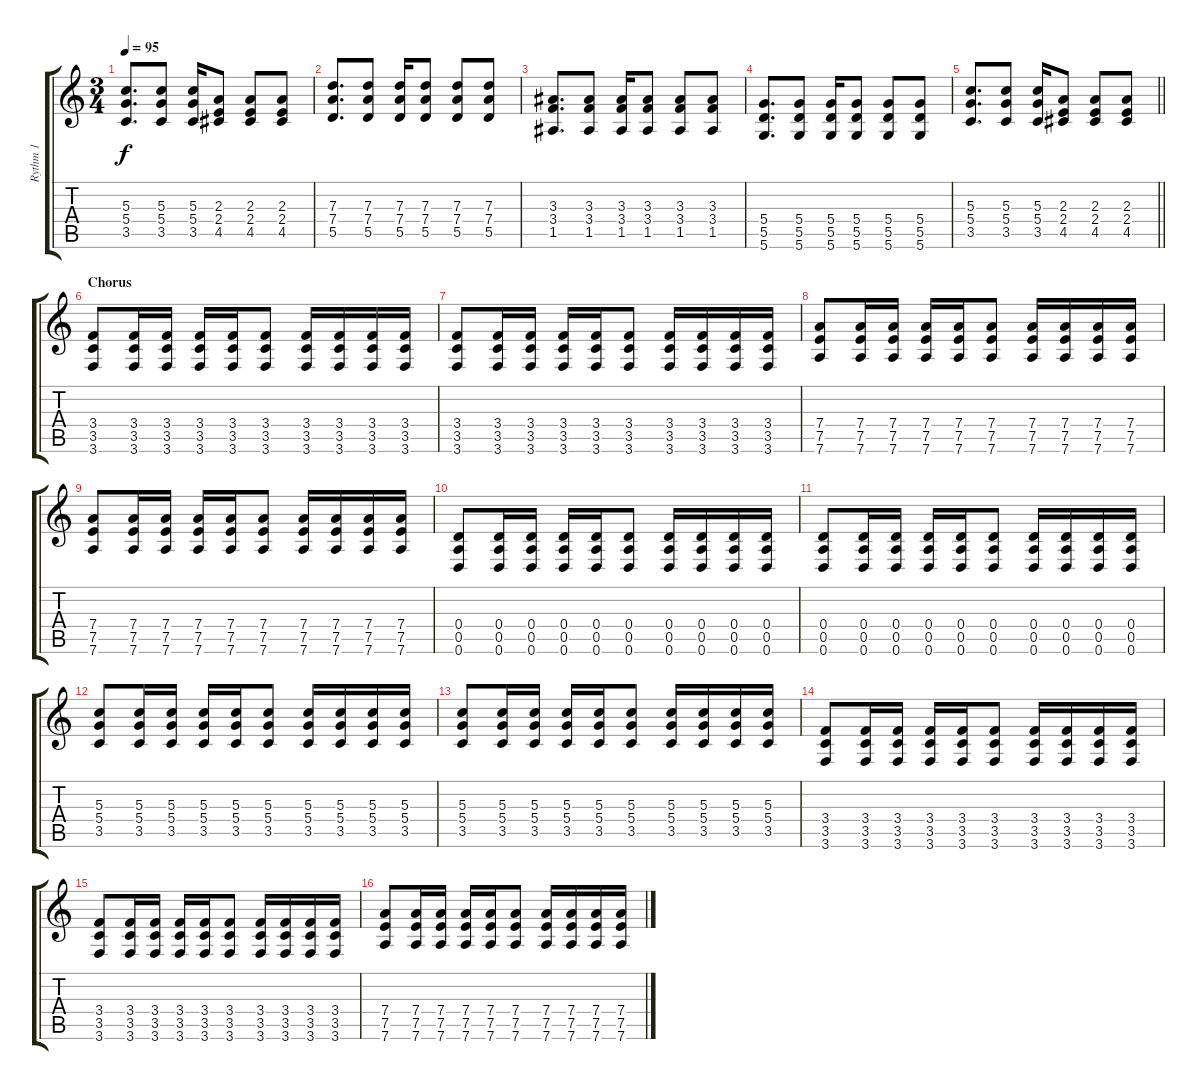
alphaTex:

\track ("Rythm 1" "Rythm 1") {instrument distortionguitar}
\staff {score tabs}
\tuning (E4 B3 G3 D3 A2 D2) {hide}
\ts (3 4)
\tempo 95
\clef g2
\ks c
(5.3 5.4 3.5).8{d dy f} (5.3 5.4 3.5).8 (5.3 5.4 3.5).16 (2.3 2.4 4.5).8 (2.3 2.4 4.5).8 (2.3 2.4 4.5).8 |
(7.3 7.4 5.5).8{d} (7.3 7.4 5.5).8 (7.3 7.4 5.5).16 (7.3 7.4 5.5).8 (7.3 7.4 5.5).8 (7.3 7.4 5.5).8 |
(3.3 3.4 1.5).8{d} (3.3 3.4 1.5).8 (3.3 3.4 1.5).16 (3.3 3.4 1.5).8 (3.3 3.4 1.5).8 (3.3 3.4 1.5).8 |
(5.4 5.5 5.6).8{d} (5.4 5.5 5.6).8 (5.4 5.5 5.6).16 (5.4 5.5 5.6).8 (5.4 5.5 5.6).8 (5.4 5.5 5.6).8 |
\barLineRight lightlight
(5.3 5.4 3.5).8{d} (5.3 5.4 3.5).8 (5.3 5.4 3.5).16 (2.3 2.4 4.5).8 (2.3 2.4 4.5).8 (2.3 2.4 4.5).8 |
\section ("" "Chorus")
(3.4 3.5 3.6).8 (3.4 3.5 3.6).16 (3.4 3.5 3.6).16 (3.4 3.5 3.6).16 (3.4 3.5 3.6).16 (3.4 3.5 3.6).8 (3.4 3.5 3.6).16 (3.4 3.5 3.6).16 (3.4 3.5 3.6).16 (3.4 3.5 3.6).16 |
(3.4 3.5 3.6).8 (3.4 3.5 3.6).16 (3.4 3.5 3.6).16 (3.4 3.5 3.6).16 (3.4 3.5 3.6).16 (3.4 3.5 3.6).8 (3.4 3.5 3.6).16 (3.4 3.5 3.6).16 (3.4 3.5 3.6).16 (3.4 3.5 3.6).16 |
(7.4 7.5 7.6).8 (7.4 7.5 7.6).16 (7.4 7.5 7.6).16 (7.4 7.5 7.6).16 (7.4 7.5 7.6).16 (7.4 7.5 7.6).8 (7.4 7.5 7.6).16 (7.4 7.5 7.6).16 (7.4 7.5 7.6).16 (7.4 7.5 7.6).16 |
(7.4 7.5 7.6).8 (7.4 7.5 7.6).16 (7.4 7.5 7.6).16 (7.4 7.5 7.6).16 (7.4 7.5 7.6).16 (7.4 7.5 7.6).8 (7.4 7.5 7.6).16 (7.4 7.5 7.6).16 (7.4 7.5 7.6).16 (7.4 7.5 7.6).16 |
(0.4 0.5 0.6).8 (0.4 0.5 0.6).16 (0.4 0.5 0.6).16 (0.4 0.5 0.6).16 (0.4 0.5 0.6).16 (0.4 0.5 0.6).8 (0.4 0.5 0.6).16 (0.4 0.5 0.6).16 (0.4 0.5 0.6).16 (0.4 0.5 0.6).16 |
(0.4 0.5 0.6).8 (0.4 0.5 0.6).16 (0.4 0.5 0.6).16 (0.4 0.5 0.6).16 (0.4 0.5 0.6).16 (0.4 0.5 0.6).8 (0.4 0.5 0.6).16 (0.4 0.5 0.6).16 (0.4 0.5 0.6).16 (0.4 0.5 0.6).16 |
(5.3 5.4 3.5).8 (5.3 5.4 3.5).16 (5.3 5.4 3.5).16 (5.3 5.4 3.5).16 (5.3 5.4 3.5).16 (5.3 5.4 3.5).8 (5.3 5.4 3.5).16 (5.3 5.4 3.5).16 (5.3 5.4 3.5).16 (5.3 5.4 3.5).16 |
(5.3 5.4 3.5).8 (5.3 5.4 3.5).16 (5.3 5.4 3.5).16 (5.3 5.4 3.5).16 (5.3 5.4 3.5).16 (5.3 5.4 3.5).8 (5.3 5.4 3.5).16 (5.3 5.4 3.5).16 (5.3 5.4 3.5).16 (5.3 5.4 3.5).16 |
(3.4 3.5 3.6).8 (3.4 3.5 3.6).16 (3.4 3.5 3.6).16 (3.4 3.5 3.6).16 (3.4 3.5 3.6).16 (3.4 3.5 3.6).8 (3.4 3.5 3.6).16 (3.4 3.5 3.6).16 (3.4 3.5 3.6).16 (3.4 3.5 3.6).16 |
(3.4 3.5 3.6).8 (3.4 3.5 3.6).16 (3.4 3.5 3.6).16 (3.4 3.5 3.6).16 (3.4 3.5 3.6).16 (3.4 3.5 3.6).8 (3.4 3.5 3.6).16 (3.4 3.5 3.6).16 (3.4 3.5 3.6).16 (3.4 3.5 3.6).16 |
(7.4 7.5 7.6).8 (7.4 7.5 7.6).16 (7.4 7.5 7.6).16 (7.4 7.5 7.6).16 (7.4 7.5 7.6).16 (7.4 7.5 7.6).8 (7.4 7.5 7.6).16 (7.4 7.5 7.6).16 (7.4 7.5 7.6).16 (7.4 7.5 7.6).16
